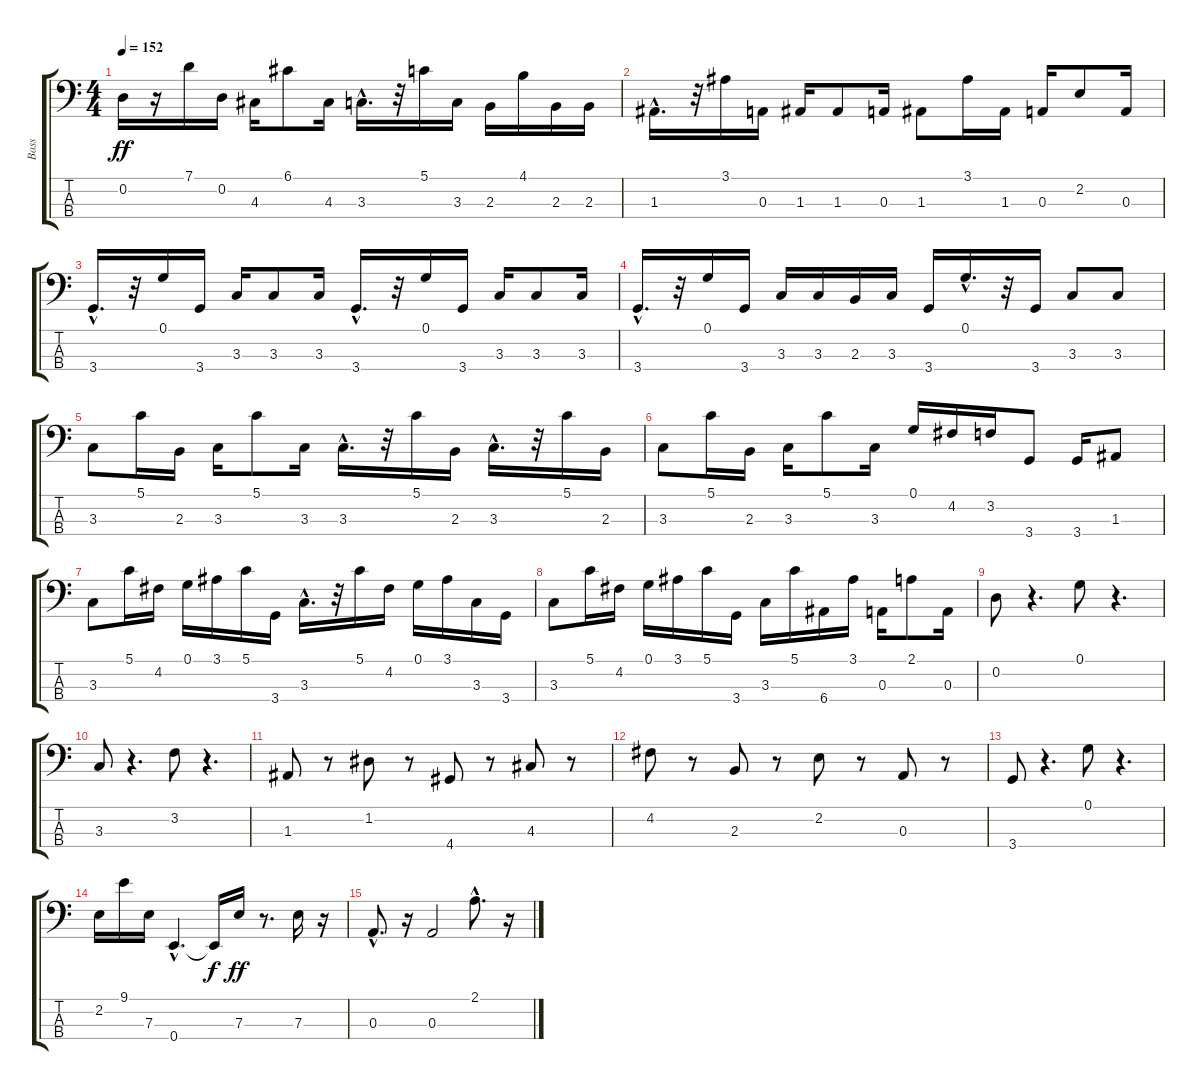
\track ("Bass                " "Bass      ") {instrument synthbass2}
\staff {score tabs}
\tuning (G2 D2 A1 E1) {hide}
\ts (4 4)
\tempo 152
\clef f4
\ks c
0.2.16{dy ff} r.16 7.1.16 0.2.16 4.3.16 6.1.8 4.3.16 3.3{hac}.16{d} r.32 5.1.16 3.3.16 2.3.16 4.1.16 2.3.16 2.3.16 |
1.3{hac}.16{d} r.32 3.1.16 0.3.16 1.3.16 1.3.8 0.3.16 1.3.8 3.1.16 1.3.16 0.3.16 2.2.8 0.3.16 |
3.4{hac}.16{d} r.32 0.1.16 3.4.16 3.3.16 3.3.8 3.3.16 3.4{hac}.16{d} r.32 0.1.16 3.4.16 3.3.16 3.3.8 3.3.16 |
3.4{hac}.16{d} r.32 0.1.16 3.4.16 3.3.16 3.3.16 2.3.16 3.3.16 3.4.16 0.1{hac}.16{d} r.32 3.4.16 3.3.8 3.3.8 |
3.3.8 5.1.16 2.3.16 3.3.16 5.1.8 3.3.16 3.3{hac}.16{d} r.32 5.1.16 2.3.16 3.3{hac}.16{d} r.32 5.1.16 2.3.16 |
3.3.8 5.1.16 2.3.16 3.3.16 5.1.8 3.3.16 0.1.16 4.2.16 3.2.16 3.4.8 3.4.16 1.3.8 |
3.3.8 5.1.16 4.2.16 0.1.16 3.1.16 5.1.16 3.4.16 3.3{hac}.16{d} r.32 5.1.16 4.2.16 0.1.16 3.1.16 3.3.16 3.4.16 |
3.3.8 5.1.16 4.2.16 0.1.16 3.1.16 5.1.16 3.4.16 3.3.16 5.1.16 6.4.16 3.1.16 0.3.16 2.1.8 0.3.16 |
0.2.8 r.4{d} 0.1.8 r.4{d} |
3.3.8 r.4{d} 3.2.8 r.4{d} |
1.3.8 r.8 1.2.8 r.8 4.4.8 r.8 4.3.8 r.8 |
4.2.8 r.8 2.3.8 r.8 2.2.8 r.8 0.3.8 r.8 |
3.4.8 r.4{d} 0.1.8 r.4{d} |
2.2.16 9.1.16 7.3.16 0.4{hac}.4{d} 0.4{t}.16{dy f} 7.3.16{dy ff} r.8{d} 7.3.16 r.16 |
0.3{hac}.8{d} r.16 0.3.2 2.1{hac}.8{d} r.16
